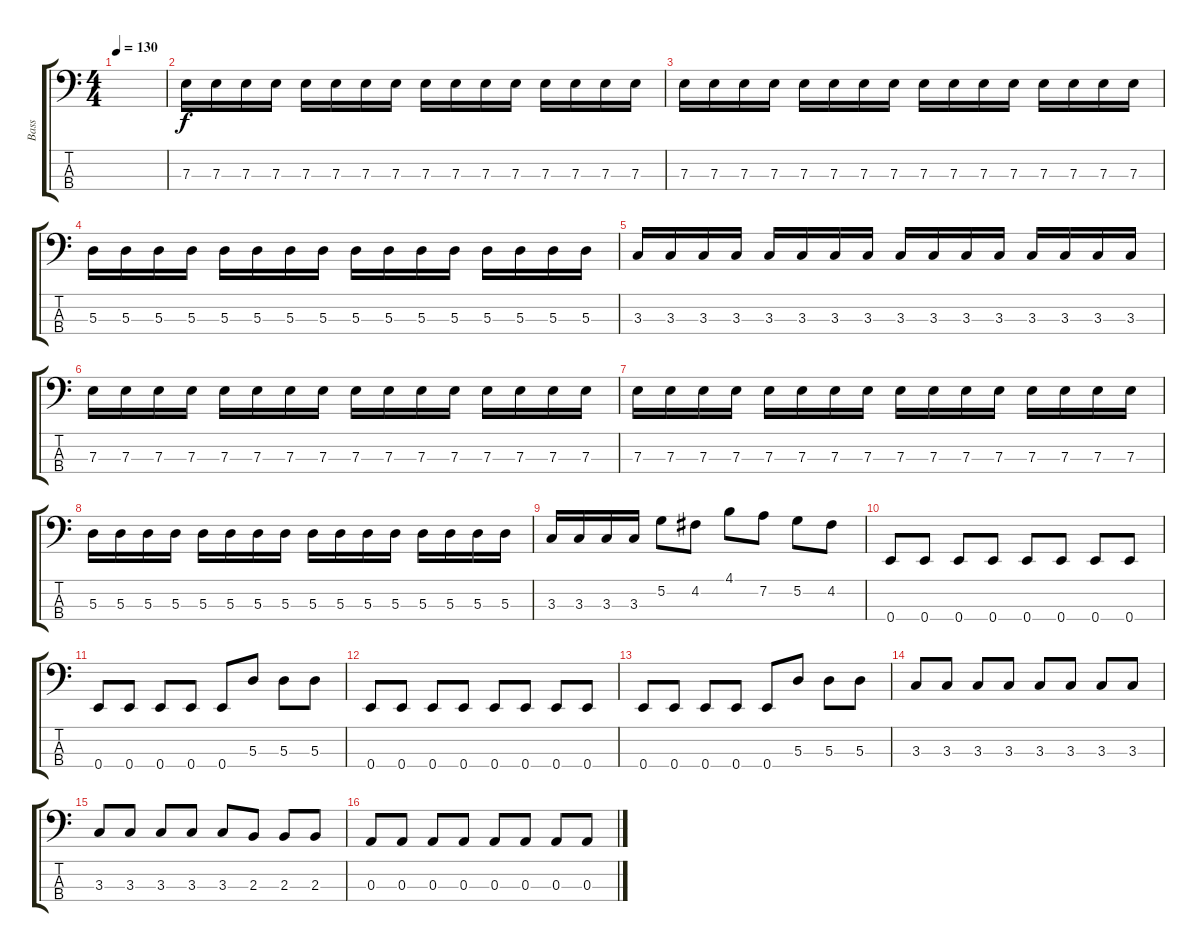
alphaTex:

\track ("Bass" "Bass") {instrument electricbassfinger}
\staff {score tabs}
\tuning (G2 D2 A1 E1) {hide}
\ts (4 4)
\tempo 130
\clef f4
\ks c
|
7.3.16 7.3.16 7.3.16 7.3.16 7.3.16 7.3.16 7.3.16 7.3.16 7.3.16 7.3.16 7.3.16 7.3.16 7.3.16 7.3.16 7.3.16 7.3.16 |
7.3.16 7.3.16 7.3.16 7.3.16 7.3.16 7.3.16 7.3.16 7.3.16 7.3.16 7.3.16 7.3.16 7.3.16 7.3.16 7.3.16 7.3.16 7.3.16 |
5.3.16 5.3.16 5.3.16 5.3.16 5.3.16 5.3.16 5.3.16 5.3.16 5.3.16 5.3.16 5.3.16 5.3.16 5.3.16 5.3.16 5.3.16 5.3.16 |
3.3.16 3.3.16 3.3.16 3.3.16 3.3.16 3.3.16 3.3.16 3.3.16 3.3.16 3.3.16 3.3.16 3.3.16 3.3.16 3.3.16 3.3.16 3.3.16 |
7.3.16 7.3.16 7.3.16 7.3.16 7.3.16 7.3.16 7.3.16 7.3.16 7.3.16 7.3.16 7.3.16 7.3.16 7.3.16 7.3.16 7.3.16 7.3.16 |
7.3.16 7.3.16 7.3.16 7.3.16 7.3.16 7.3.16 7.3.16 7.3.16 7.3.16 7.3.16 7.3.16 7.3.16 7.3.16 7.3.16 7.3.16 7.3.16 |
5.3.16 5.3.16 5.3.16 5.3.16 5.3.16 5.3.16 5.3.16 5.3.16 5.3.16 5.3.16 5.3.16 5.3.16 5.3.16 5.3.16 5.3.16 5.3.16 |
3.3.16 3.3.16 3.3.16 3.3.16 5.2.8 4.2.8 4.1.8 7.2.8 5.2.8 4.2.8 |
0.4.8 0.4.8 0.4.8 0.4.8 0.4.8 0.4.8 0.4.8 0.4.8 |
0.4.8 0.4.8 0.4.8 0.4.8 0.4.8 5.3.8 5.3.8 5.3.8 |
0.4.8 0.4.8 0.4.8 0.4.8 0.4.8 0.4.8 0.4.8 0.4.8 |
0.4.8 0.4.8 0.4.8 0.4.8 0.4.8 5.3.8 5.3.8 5.3.8 |
3.3.8 3.3.8 3.3.8 3.3.8 3.3.8 3.3.8 3.3.8 3.3.8 |
3.3.8 3.3.8 3.3.8 3.3.8 3.3.8 2.3.8 2.3.8 2.3.8 |
0.3.8 0.3.8 0.3.8 0.3.8 0.3.8 0.3.8 0.3.8 0.3.8
